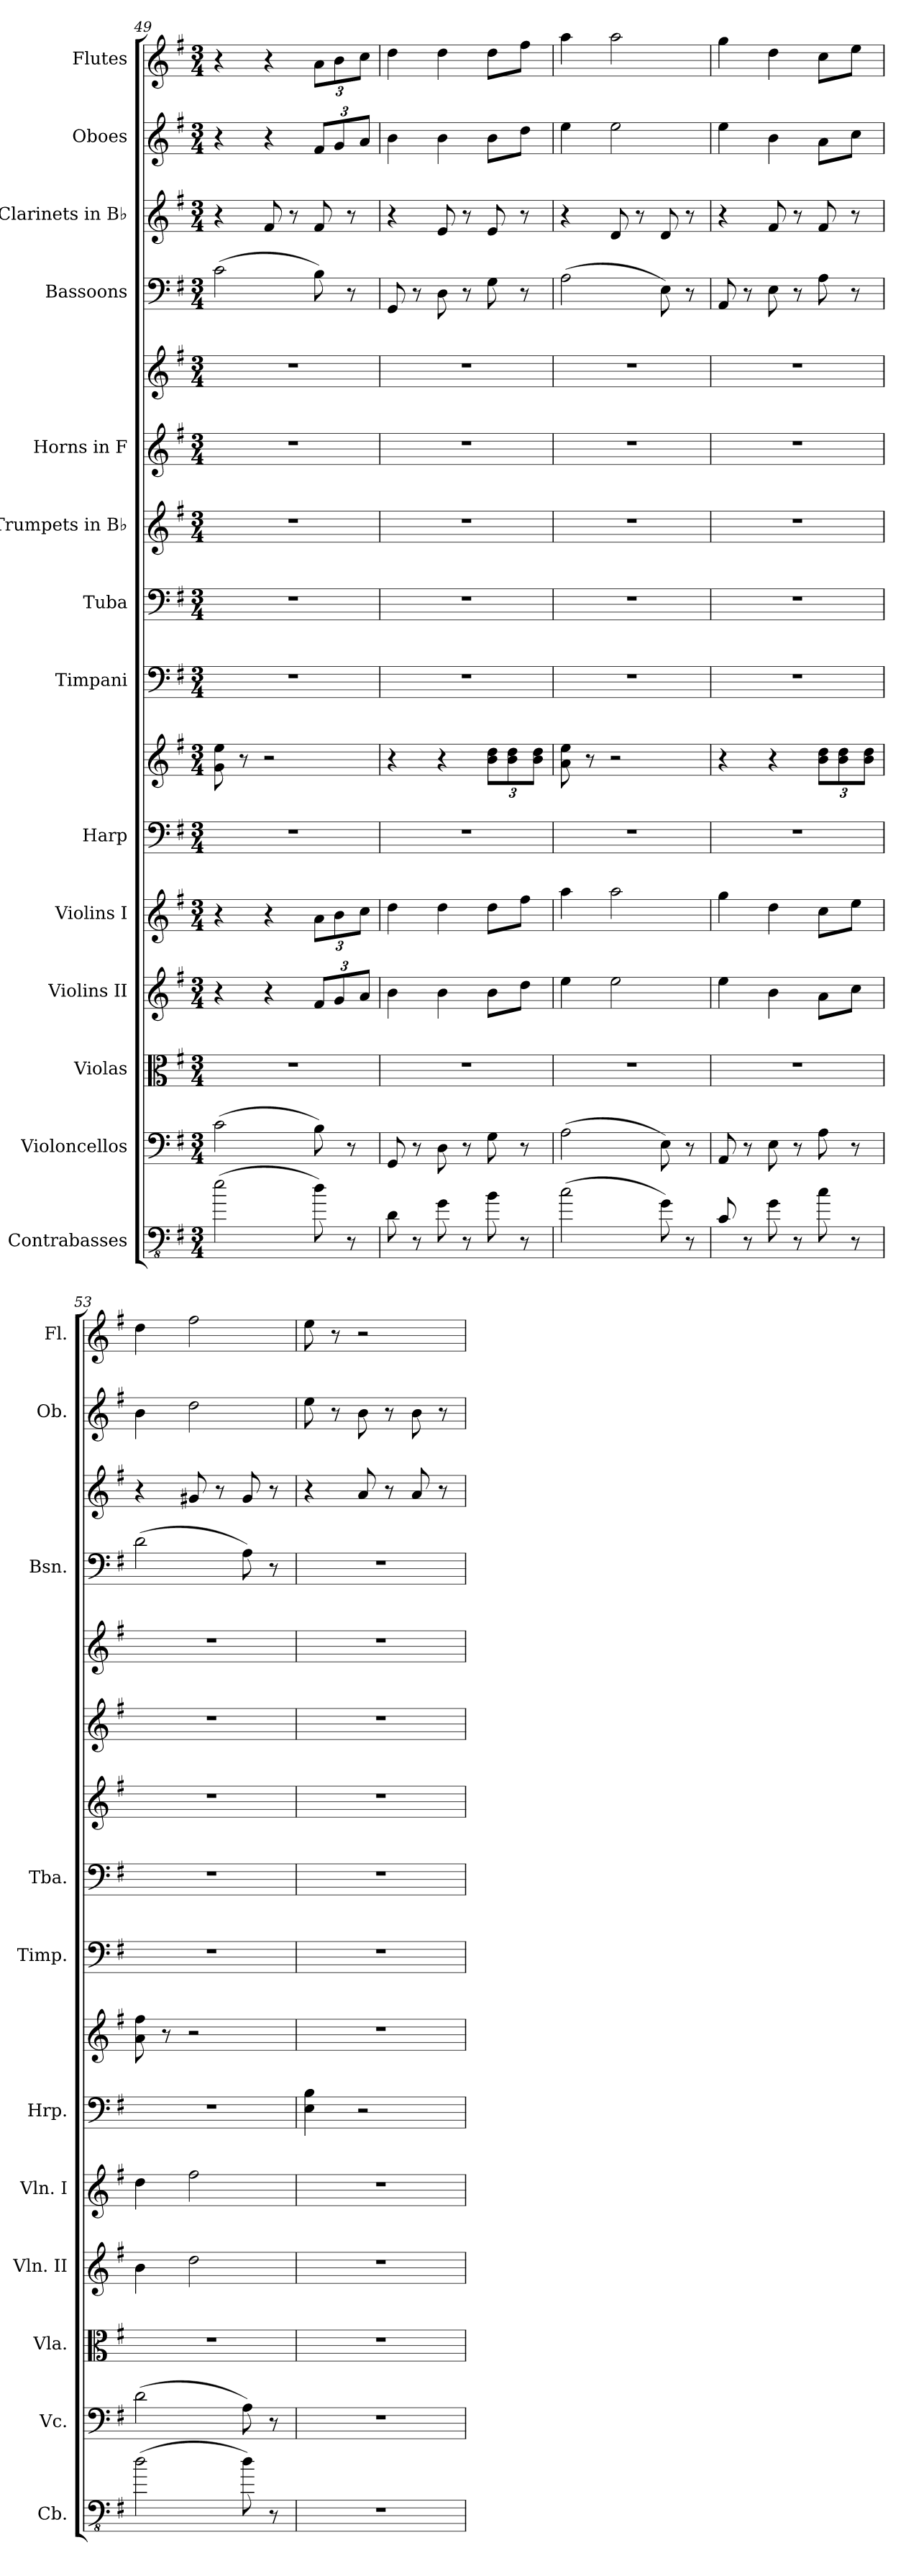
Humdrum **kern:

**kern	**kern	**kern	**kern	**kern	**kern	**kern	**kern	**kern	**kern	**kern	**kern	**kern	**kern	**kern	**kern
*part14	*part13	*part12	*part11	*part10	*part9	*part9	*part8	*part7	*part6	*part5	*part5	*part4	*part3	*part2	*part1
*staff16	*staff15	*staff14	*staff13	*staff12	*staff11	*staff10	*staff9	*staff8	*staff7	*staff6	*staff5	*staff4	*staff3	*staff2	*staff1
*I"Contrabasses	*I"Violoncellos	*I"Violas	*I"Violins II	*I"Violins I	*I"Harp	*	*I"Timpani	*I"Tuba	*I"Trumpets in B♭	*I"Horns in F	*	*I"Bassoons	*I"Clarinets in B♭	*I"Oboes	*I"Flutes
*I'Cb.	*I'Vc.	*I'Vla.	*I'Vln. II	*I'Vln. I	*I'Hrp.	*	*I'Timp.	*I'Tba.	*	*	*	*I'Bsn.	*	*I'Ob.	*I'Fl.
!!LO:PB:g=z
*clefFv4	*clefF4	*clefC3	*clefG2	*clefG2	*clefF4	*clefG2	*clefF4	*clefF4	*clefG2	*clefG2	*clefG2	*clefF4	*clefG2	*clefG2	*clefG2
*ITrd7c12	*	*	*	*	*	*	*	*	*ITrd1c2	*ITrd4c7	*ITrd4c7	*	*ITrd1c2	*	*
*k[f#]	*k[f#]	*k[f#]	*k[f#]	*k[f#]	*k[f#]	*k[f#]	*k[f#]	*k[f#]	*k[b-]	*k[]	*k[]	*k[f#]	*k[b-]	*k[f#]	*k[f#]
*M3/4	*M3/4	*M3/4	*M3/4	*M3/4	*M3/4	*M3/4	*M3/4	*M3/4	*M3/4	*M3/4	*M3/4	*M3/4	*M3/4	*M3/4	*M3/4
=49	=49	=49	=49	=49	=49	=49	=49	=49	=49	=49	=49	=49	=49	=49	=49
(2E\	(2c\	2.r	4r	4r	2.r	8g\ 8ee\	2.r	2.r	2.r	2.r	2.r	(2c\	4r	4r	4r
.	.	.	.	.	.	8r	.	.	.	.	.	.	.	.	.
.	.	.	4r	4r	.	2r	.	.	.	.	.	.	8e/	4r	4r
.	.	.	.	.	.	.	.	.	.	.	.	.	8r	.	.
*	*	*	*Xbrackettup	*Xbrackettup	*	*	*	*	*	*	*	*	*	*Xbrackettup	*Xbrackettup
8D\)	8B\)	.	12f#/L	12a\L	.	.	.	.	.	.	.	8B\)	8e/	12f#/L	12a\L
.	.	.	12g/	12b\	.	.	.	.	.	.	.	.	.	12g/	12b\
8r	8r	.	.	.	.	.	.	.	.	.	.	8r	8r	.	.
.	.	.	12a/J	12cc\J	.	.	.	.	.	.	.	.	.	12a/J	12cc\J
=50	=50	=50	=50	=50	=50	=50	=50	=50	=50	=50	=50	=50	=50	=50	=50
8DD\	8GG/	2.r	4b\	4dd\	2.r	4r	2.r	2.r	2.r	2.r	2.r	8GG/	4r	4b\	4dd\
8r	8r	.	.	.	.	.	.	.	.	.	.	8r	.	.	.
8GG\	8D\	.	4b\	4dd\	.	4r	.	.	.	.	.	8D\	8d/	4b\	4dd\
8r	8r	.	.	.	.	.	.	.	.	.	.	8r	8r	.	.
*	*	*	*	*	*	*Xbrackettup	*	*	*	*	*	*	*	*	*
8BB\	8G\	.	8b\L	8dd\L	.	12b\ 12dd\L	.	.	.	.	.	8G\	8d/	8b\L	8dd\L
.	.	.	.	.	.	12b\ 12dd\	.	.	.	.	.	.	.	.	.
8r	8r	.	8dd\J	8ff#\J	.	.	.	.	.	.	.	8r	8r	8dd\J	8ff#\J
.	.	.	.	.	.	12b\ 12dd\J	.	.	.	.	.	.	.	.	.
=51	=51	=51	=51	=51	=51	=51	=51	=51	=51	=51	=51	=51	=51	=51	=51
(2C\	(2A\	2.r	4ee\	4aa\	2.r	8a\ 8ee\	2.r	2.r	2.r	2.r	2.r	(2A\	4r	4ee\	4aa\
.	.	.	.	.	.	8r	.	.	.	.	.	.	.	.	.
.	.	.	2ee\	2aa\	.	2r	.	.	.	.	.	.	8c/	2ee\	2aa\
.	.	.	.	.	.	.	.	.	.	.	.	.	8r	.	.
8GG\)	8E\)	.	.	.	.	.	.	.	.	.	.	8E\)	8c/	.	.
8r	8r	.	.	.	.	.	.	.	.	.	.	8r	8r	.	.
=52	=52	=52	=52	=52	=52	=52	=52	=52	=52	=52	=52	=52	=52	=52	=52
8CC/	8AA/	2.r	4ee\	4gg\	2.r	4r	2.r	2.r	2.r	2.r	2.r	8AA/	4r	4ee\	4gg\
8r	8r	.	.	.	.	.	.	.	.	.	.	8r	.	.	.
8GG\	8E\	.	4b\	4dd\	.	4r	.	.	.	.	.	8E\	8e/	4b\	4dd\
8r	8r	.	.	.	.	.	.	.	.	.	.	8r	8r	.	.
8C\	8A\	.	8a\L	8cc\L	.	12b\ 12dd\L	.	.	.	.	.	8A\	8e/	8a\L	8cc\L
.	.	.	.	.	.	12b\ 12dd\	.	.	.	.	.	.	.	.	.
8r	8r	.	8cc\J	8ee\J	.	.	.	.	.	.	.	8r	8r	8cc\J	8ee\J
.	.	.	.	.	.	12b\ 12dd\J	.	.	.	.	.	.	.	.	.
=53	=53	=53	=53	=53	=53	=53	=53	=53	=53	=53	=53	=53	=53	=53	=53
(2D\	(2d\	2.r	4b\	4dd\	2.r	8a\ 8ff#\	2.r	2.r	2.r	2.r	2.r	(2d\	4r	4b\	4dd\
.	.	.	.	.	.	8r	.	.	.	.	.	.	.	.	.
.	.	.	2dd\	2ff#\	.	2r	.	.	.	.	.	.	8f#X/	2dd\	2ff#\
.	.	.	.	.	.	.	.	.	.	.	.	.	8r	.	.
8D\)	8A\)	.	.	.	.	.	.	.	.	.	.	8A\)	8f#/	.	.
8r	8r	.	.	.	.	.	.	.	.	.	.	8r	8r	.	.
!!LO:PB:g=z
=54	=54	=54	=54	=54	=54	=54	=54	=54	=54	=54	=54	=54	=54	=54	=54
2.r	2.r	2.r	2.r	2.r	4E\ 4B\	2.r	2.r	2.r	2.r	2.r	2.r	2.r	4r	8ee\	8ee\
.	.	.	.	.	.	.	.	.	.	.	.	.	.	8r	8r
.	.	.	.	.	2r	.	.	.	.	.	.	.	8g/	8b\	2r
.	.	.	.	.	.	.	.	.	.	.	.	.	8r	8r	.
.	.	.	.	.	.	.	.	.	.	.	.	.	8g/	8b\	.
.	.	.	.	.	.	.	.	.	.	.	.	.	8r	8r	.
=	=	=	=	=	=	=	=	=	=	=	=	=	=	=	=
*-	*-	*-	*-	*-	*-	*-	*-	*-	*-	*-	*-	*-	*-	*-	*-
